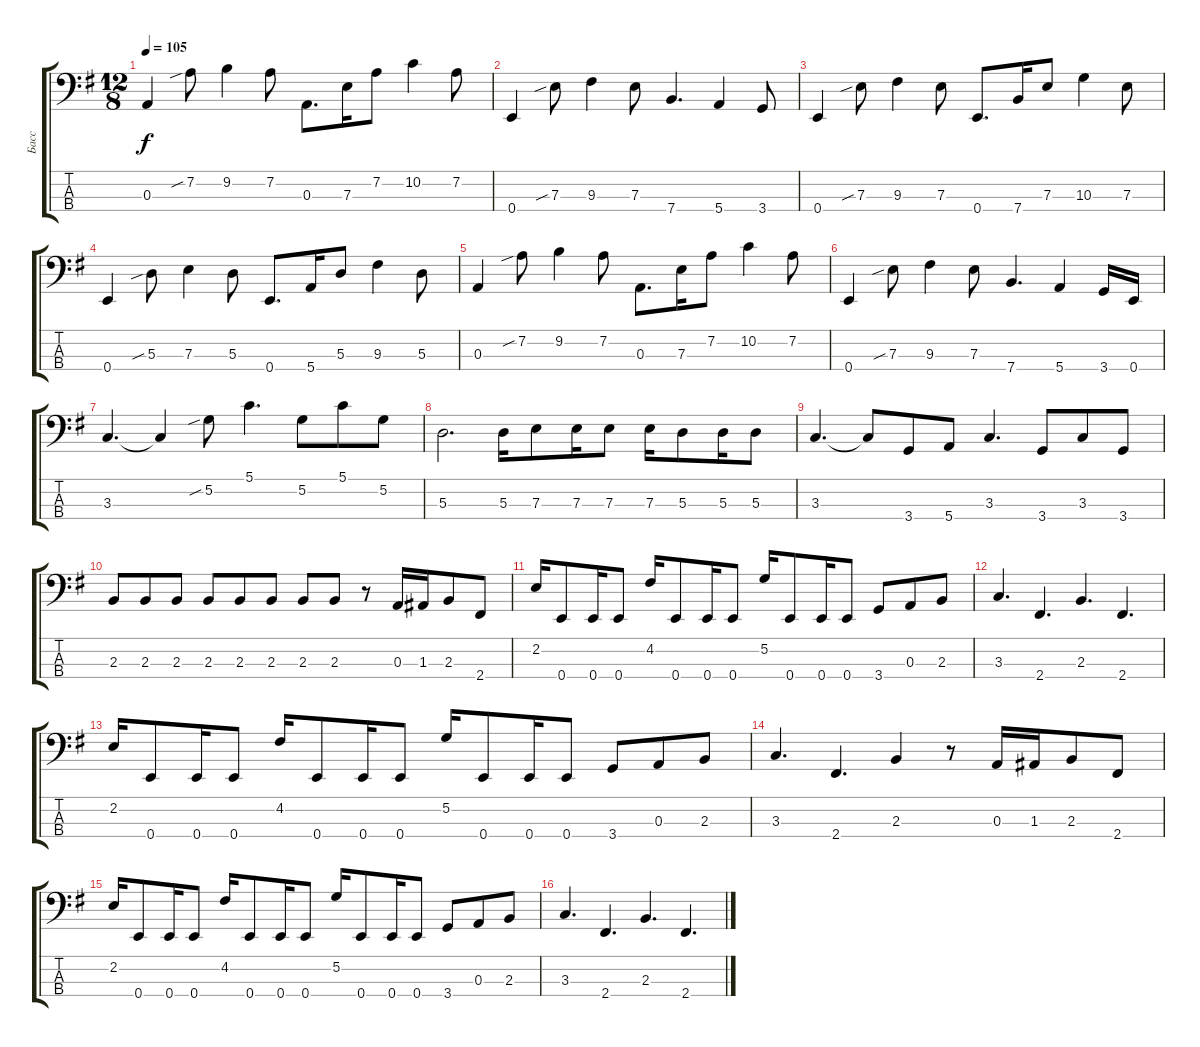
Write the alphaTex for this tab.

\track ("Басс" "Басс") {instrument electricbassfinger}
\staff {score tabs}
\tuning (G2 D2 A1 E1) {hide}
\ts (12 8)
\tempo 105
\clef f4
\ks eminor
0.3.4{dy f} 7.2{sib}.8 9.2.4 7.2.8 0.3.8{d} 7.3.16 7.2.8 10.2.4 7.2.8 |
0.4.4 7.3{sib}.8 9.3.4 7.3.8 7.4.4{d} 5.4.4 3.4.8 |
0.4.4 7.3{sib}.8 9.3.4 7.3.8 0.4.8{d} 7.4.16 7.3.8 10.3.4 7.3.8 |
0.4.4 5.3{sib}.8 7.3.4 5.3.8 0.4.8{d} 5.4.16 5.3.8 9.3.4 5.3.8 |
0.3.4 7.2{sib}.8 9.2.4 7.2.8 0.3.8{d} 7.3.16 7.2.8 10.2.4 7.2.8 |
0.4.4 7.3{sib}.8 9.3.4 7.3.8 7.4.4{d} 5.4.4 3.4.16 0.4.16 |
3.3.4{d} 3.3{t}.4 5.2{sib}.8 5.1.4{d} 5.2.8 5.1.8 5.2.8 |
5.3.2{d} 5.3.16 7.3.8 7.3.16 7.3.8 7.3.16 5.3.8 5.3.16 5.3.8 |
3.3.4{d} 3.3{t}.8 3.4.8 5.4.8 3.3.4{d} 3.4.8 3.3.8 3.4.8 |
2.3.8 2.3.8 2.3.8 2.3.8 2.3.8 2.3.8 2.3.8 2.3.8 r.8 0.3.16 1.3.16 2.3.8 2.4.8 |
2.2.16 0.4.8 0.4.16 0.4.8 4.2.16 0.4.8 0.4.16 0.4.8 5.2.16 0.4.8 0.4.16 0.4.8 3.4.8 0.3.8 2.3.8 |
3.3.4{d} 2.4.4{d} 2.3.4{d} 2.4.4{d} |
2.2.16 0.4.8 0.4.16 0.4.8 4.2.16 0.4.8 0.4.16 0.4.8 5.2.16 0.4.8 0.4.16 0.4.8 3.4.8 0.3.8 2.3.8 |
3.3.4{d} 2.4.4{d} 2.3.4 r.8 0.3.16 1.3.16 2.3.8 2.4.8 |
2.2.16 0.4.8 0.4.16 0.4.8 4.2.16 0.4.8 0.4.16 0.4.8 5.2.16 0.4.8 0.4.16 0.4.8 3.4.8 0.3.8 2.3.8 |
3.3.4{d} 2.4.4{d} 2.3.4{d} 2.4.4{d}
